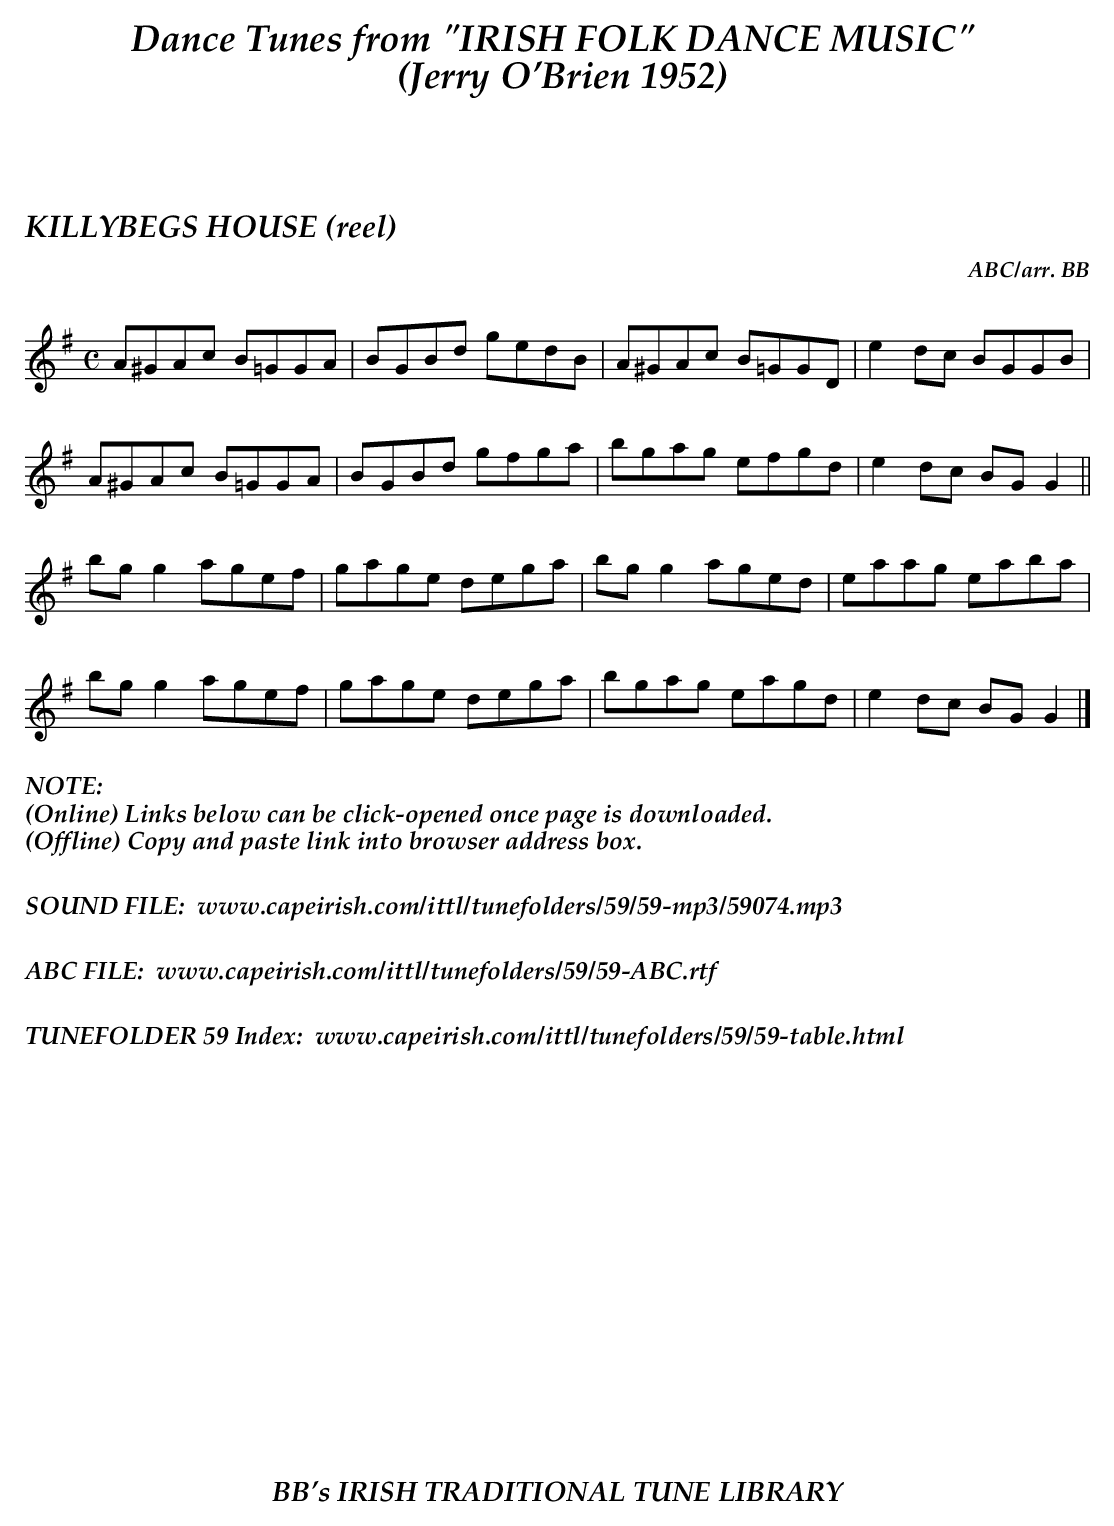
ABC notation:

X:1
T:KILLYBEGS HOUSE (reel)
C:ABC/arr. BB
M:C
K:G
A^GAc B=GGA|BGBd gedB|A^GAc B=GGD|e2dc BGGB|
A^GAc B=GGA|BGBd gfga|bgag efgd|e2dc BGG2 ||
bgg2 agef|gage dega|bgg2 aged|eaag eaba|
bgg2 agef|gage dega|bgag eagd|e2dc BGG2 |]
%%textfont "Palatino-BoldItalic" 16
%%begintext
%%NOTE:
(Online) Links below can be click-opened once page is downloaded.
(Offline) Copy and paste link into browser address box.
%%
%%
SOUND FILE:  www.capeirish.com/ittl/tunefolders/59/59-mp3/59074.mp3
%%
%%
ABC FILE:  www.capeirish.com/ittl/tunefolders/59/59-ABC.rtf
%%
%%
TUNEFOLDER 59 Index:  www.capeirish.com/ittl/tunefolders/59/59-table.html
